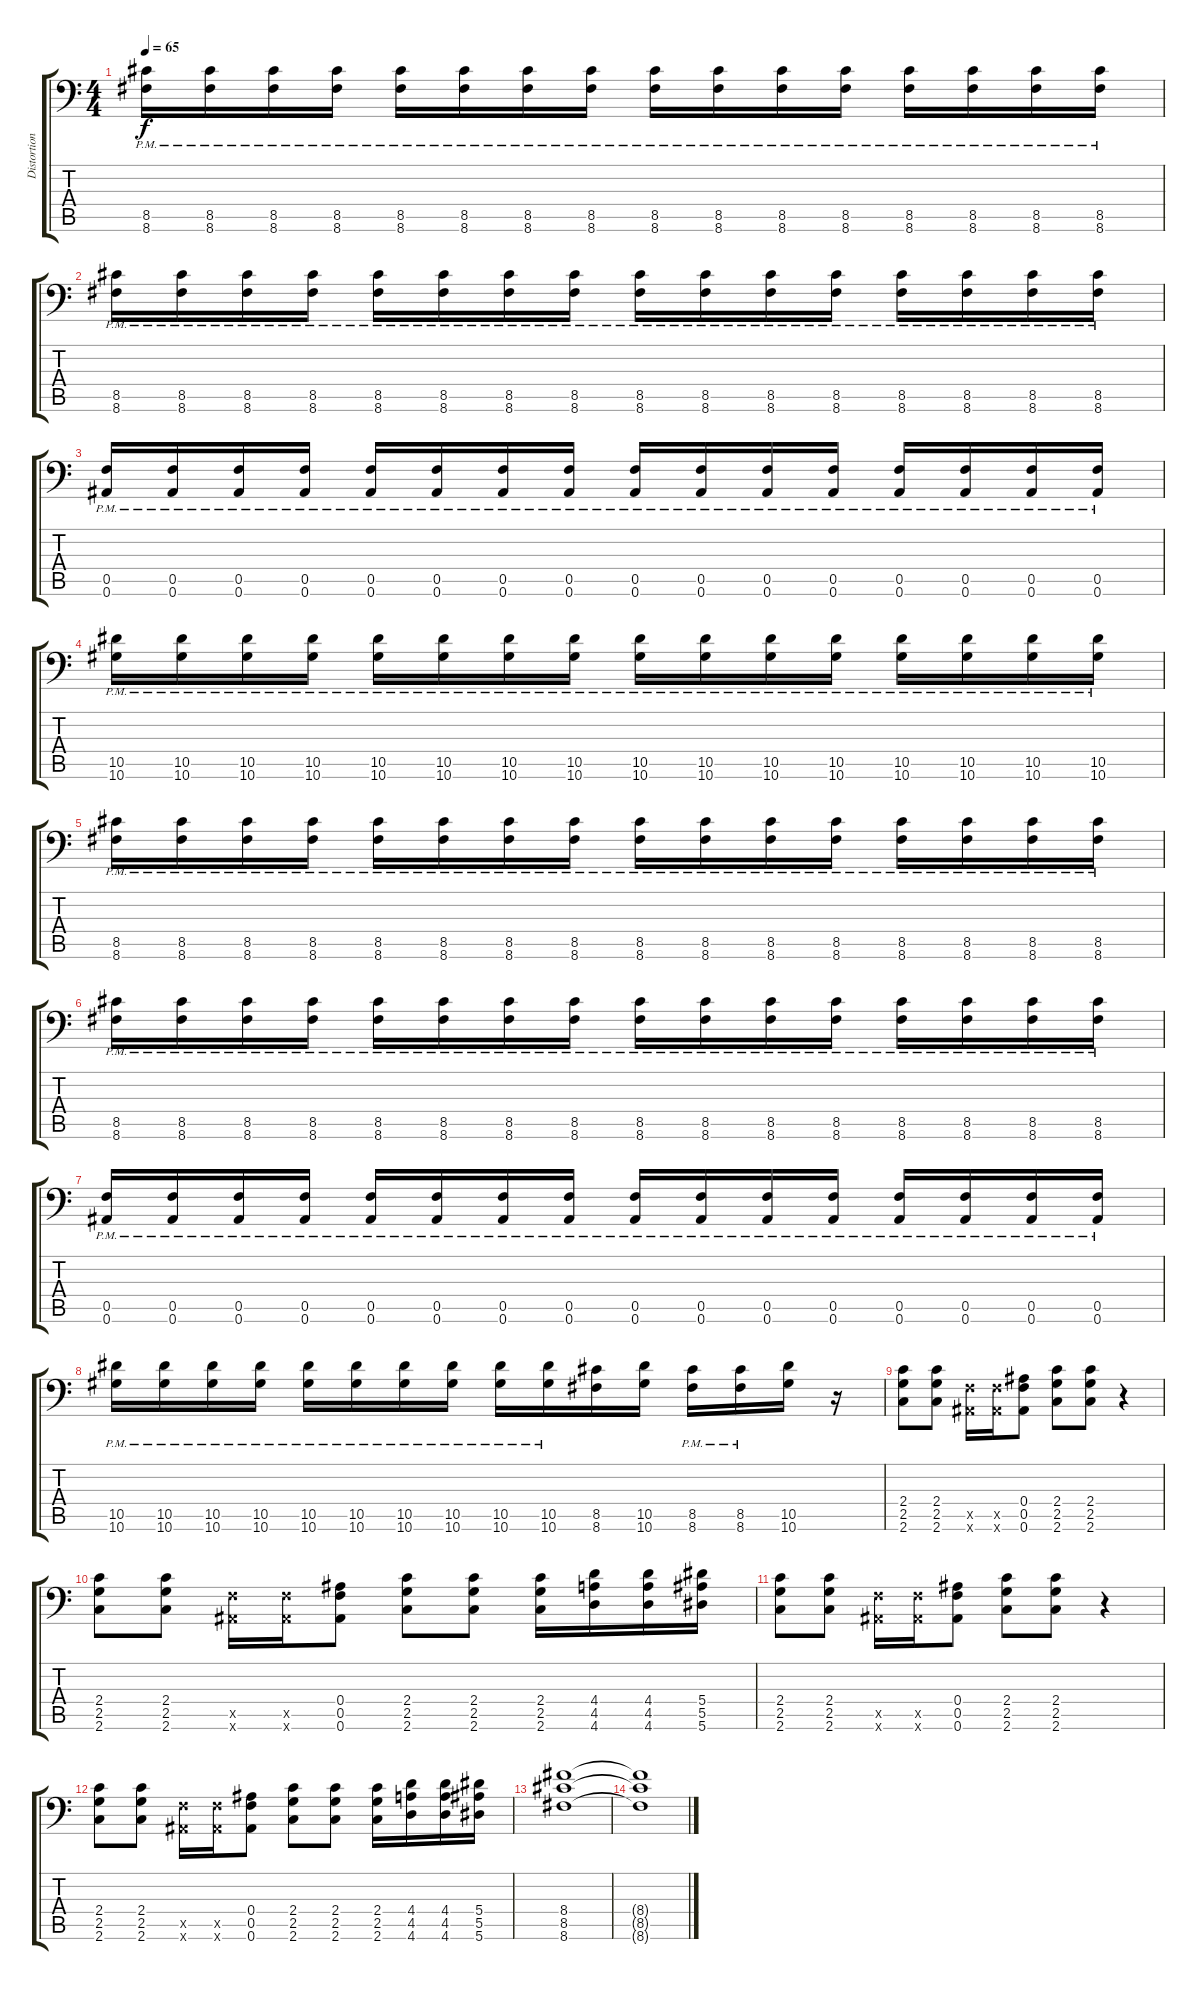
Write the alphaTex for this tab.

\track ("Distortion 1" "Distortion") {instrument distortionguitar}
\staff {score tabs}
\tuning (C4 G3 Eb3 Bb2 F2 Bb1) {hide}
\ts (4 4)
\tempo 65
\clef f4
\ks c
(8.5 8.6{pm}).16{dy f volume 13} (8.5 8.6{pm}).16 (8.5 8.6{pm}).16 (8.5 8.6{pm}).16 (8.5 8.6{pm}).16 (8.5 8.6{pm}).16 (8.5 8.6{pm}).16 (8.5 8.6{pm}).16 (8.5 8.6{pm}).16 (8.5 8.6{pm}).16 (8.5 8.6{pm}).16 (8.5 8.6{pm}).16 (8.5 8.6{pm}).16 (8.5 8.6{pm}).16 (8.5 8.6{pm}).16 (8.5 8.6{pm}).16 |
(8.5 8.6{pm}).16 (8.5 8.6{pm}).16 (8.5 8.6{pm}).16 (8.5 8.6{pm}).16 (8.5 8.6{pm}).16 (8.5 8.6{pm}).16 (8.5 8.6{pm}).16 (8.5 8.6{pm}).16 (8.5 8.6{pm}).16 (8.5 8.6{pm}).16 (8.5 8.6{pm}).16 (8.5 8.6{pm}).16 (8.5 8.6{pm}).16 (8.5 8.6{pm}).16 (8.5 8.6{pm}).16 (8.5 8.6{pm}).16 |
(0.5 0.6{pm}).16 (0.5 0.6{pm}).16 (0.5 0.6{pm}).16 (0.5 0.6{pm}).16 (0.5 0.6{pm}).16 (0.5 0.6{pm}).16 (0.5 0.6{pm}).16 (0.5 0.6{pm}).16 (0.5 0.6{pm}).16 (0.5 0.6{pm}).16 (0.5 0.6{pm}).16 (0.5 0.6{pm}).16 (0.5 0.6{pm}).16 (0.5 0.6{pm}).16 (0.5 0.6{pm}).16 (0.5 0.6{pm}).16 |
(10.5 10.6{pm}).16 (10.5 10.6{pm}).16 (10.5 10.6{pm}).16 (10.5 10.6{pm}).16 (10.5 10.6{pm}).16 (10.5 10.6{pm}).16 (10.5 10.6{pm}).16 (10.5 10.6{pm}).16 (10.5 10.6{pm}).16 (10.5 10.6{pm}).16 (10.5 10.6{pm}).16 (10.5 10.6{pm}).16 (10.5 10.6{pm}).16 (10.5 10.6{pm}).16 (10.5 10.6{pm}).16 (10.5 10.6{pm}).16 |
(8.5 8.6{pm}).16 (8.5 8.6{pm}).16 (8.5 8.6{pm}).16 (8.5 8.6{pm}).16 (8.5 8.6{pm}).16 (8.5 8.6{pm}).16 (8.5 8.6{pm}).16 (8.5 8.6{pm}).16 (8.5 8.6{pm}).16 (8.5 8.6{pm}).16 (8.5 8.6{pm}).16 (8.5 8.6{pm}).16 (8.5 8.6{pm}).16 (8.5 8.6{pm}).16 (8.5 8.6{pm}).16 (8.5 8.6{pm}).16 |
(8.5 8.6{pm}).16 (8.5 8.6{pm}).16 (8.5 8.6{pm}).16 (8.5 8.6{pm}).16 (8.5 8.6{pm}).16 (8.5 8.6{pm}).16 (8.5 8.6{pm}).16 (8.5 8.6{pm}).16 (8.5 8.6{pm}).16 (8.5 8.6{pm}).16 (8.5 8.6{pm}).16 (8.5 8.6{pm}).16 (8.5 8.6{pm}).16 (8.5 8.6{pm}).16 (8.5 8.6{pm}).16 (8.5 8.6{pm}).16 |
(0.5 0.6{pm}).16 (0.5 0.6{pm}).16 (0.5 0.6{pm}).16 (0.5 0.6{pm}).16 (0.5 0.6{pm}).16 (0.5 0.6{pm}).16 (0.5 0.6{pm}).16 (0.5 0.6{pm}).16 (0.5 0.6{pm}).16 (0.5 0.6{pm}).16 (0.5 0.6{pm}).16 (0.5 0.6{pm}).16 (0.5 0.6{pm}).16 (0.5 0.6{pm}).16 (0.5 0.6{pm}).16 (0.5 0.6{pm}).16 |
(10.5 10.6{pm}).16 (10.5 10.6{pm}).16 (10.5 10.6{pm}).16 (10.5 10.6{pm}).16 (10.5 10.6{pm}).16 (10.5 10.6{pm}).16 (10.5 10.6{pm}).16 (10.5 10.6{pm}).16 (10.5 10.6{pm}).16 (10.5 10.6{pm}).16 (8.5 8.6).16 (10.5 10.6).16 (8.5 8.6{pm}).16 (8.5 8.6{pm}).16 (10.5 10.6).16 r.16 |
(2.4 2.5 2.6).8 (2.4 2.5 2.6).8 (0.5{x} 0.6{x}).16 (0.5{x} 0.6{x}).16 (0.4 0.5 0.6).8 (2.4 2.5 2.6).8 (2.4 2.5 2.6).8 r.4 |
(2.4 2.5 2.6).8 (2.4 2.5 2.6).8 (0.5{x} 0.6{x}).16 (0.5{x} 0.6{x}).16 (0.4 0.5 0.6).8 (2.4 2.5 2.6).8 (2.4 2.5 2.6).8 (2.4 2.5 2.6).16 (4.4 4.5 4.6).16 (4.4 4.5 4.6).16 (5.4 5.5 5.6).16 |
(2.4 2.5 2.6).8 (2.4 2.5 2.6).8 (0.5{x} 0.6{x}).16 (0.5{x} 0.6{x}).16 (0.4 0.5 0.6).8 (2.4 2.5 2.6).8 (2.4 2.5 2.6).8 r.4 |
(2.4 2.5 2.6).8 (2.4 2.5 2.6).8 (0.5{x} 0.6{x}).16 (0.5{x} 0.6{x}).16 (0.4 0.5 0.6).8 (2.4 2.5 2.6).8 (2.4 2.5 2.6).8 (2.4 2.5 2.6).16 (4.4 4.5 4.6).16 (4.4 4.5 4.6).16 (5.4 5.5 5.6).16 |
(8.4 8.5 8.6).1{volume 5} |
(8.4{t} 8.5{t} 8.6{t}).1
